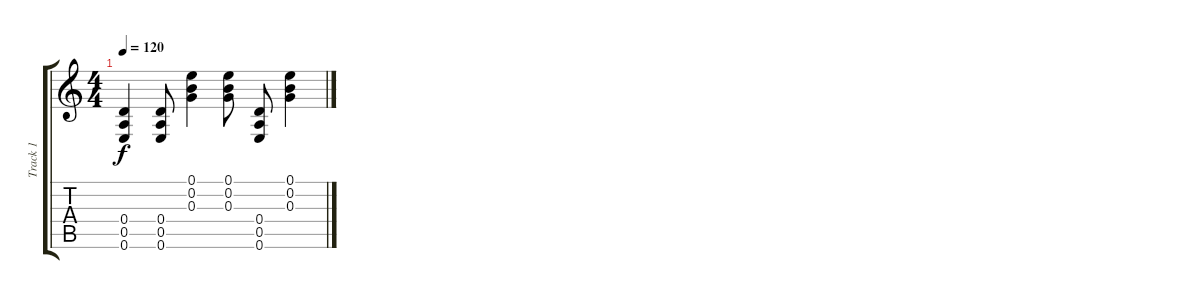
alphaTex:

\track ("Track 1" "Track 1") {instrument acousticguitarnylon}
\staff {score tabs}
\tuning (E4 B3 G3 D3 A2 E2) {hide}
\ts (4 4)
\tempo 120
\clef g2
\ks c
(0.4 0.5 0.6).4{dy f instrument acousticguitarnylon} (0.4 0.5 0.6).8 (0.1 0.2 0.3).4 (0.1 0.2 0.3).8 (0.4 0.5 0.6).8 (0.1 0.2 0.3).4
